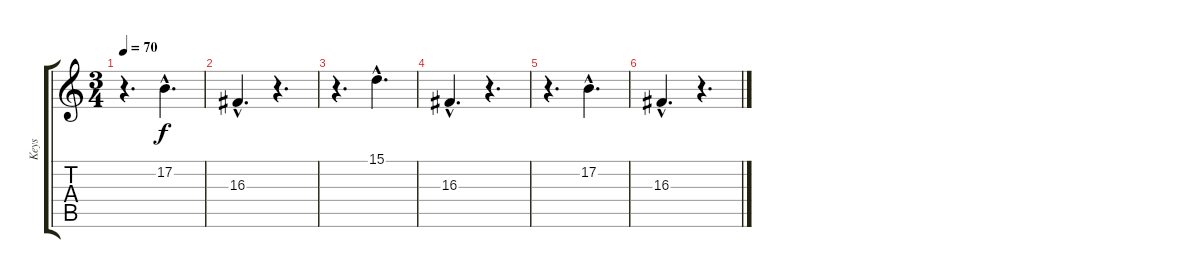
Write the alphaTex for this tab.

\track ("Keys" "Keys") {instrument stringensemble1}
\staff {score tabs}
\tuning (B3 Gb3 D3 A2 E2 B1) {hide}
\ts (3 4)
\tempo 70
\clef g2
\ks c
r.4{d dy f} 17.2{hac}.4{d} |
16.3{hac}.4{d} r.4{d} |
r.4{d} 15.1{hac}.4{d} |
16.3{hac}.4{d} r.4{d} |
r.4{d} 17.2{hac}.4{d} |
16.3{hac}.4{d} r.4{d}
